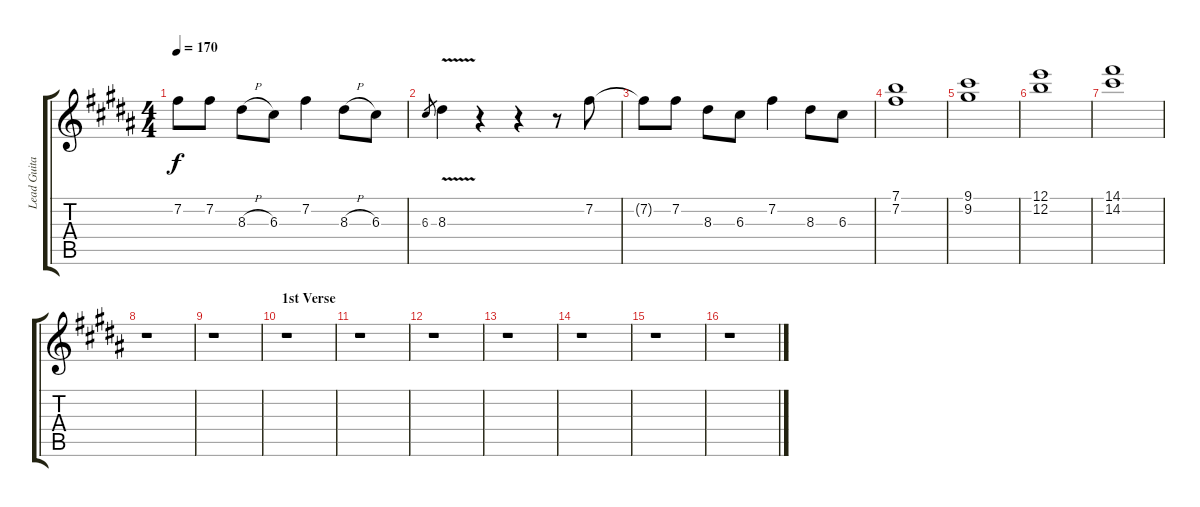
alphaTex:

\track ("Lead Guitar" "Lead Guita") {instrument distortionguitar}
\staff {score tabs}
\tuning (E4 B3 G3 D3 A2 E2) {hide}
\ts (4 4)
\tempo 170
\clef g2
\ks b
7.2{t}.8{dy f} 7.2.8 8.3{h}.8 6.3.8 7.2.4 8.3{h}.8 6.3.8 |
6.3.8{gr} 8.3{v}.4 r.4 r.4 r.8 7.2.8 |
7.2{t}.8 7.2.8 8.3.8 6.3.8 7.2.4 8.3.8 6.3.8 |
(7.1 7.2).1 |
(9.1 9.2).1 |
(12.1 12.2).1 |
(14.1 14.2).1 |
r.1 |
r.1 |
\section ("" "1st Verse")
r.1 |
r.1 |
r.1 |
r.1 |
r.1 |
r.1 |
r.1
